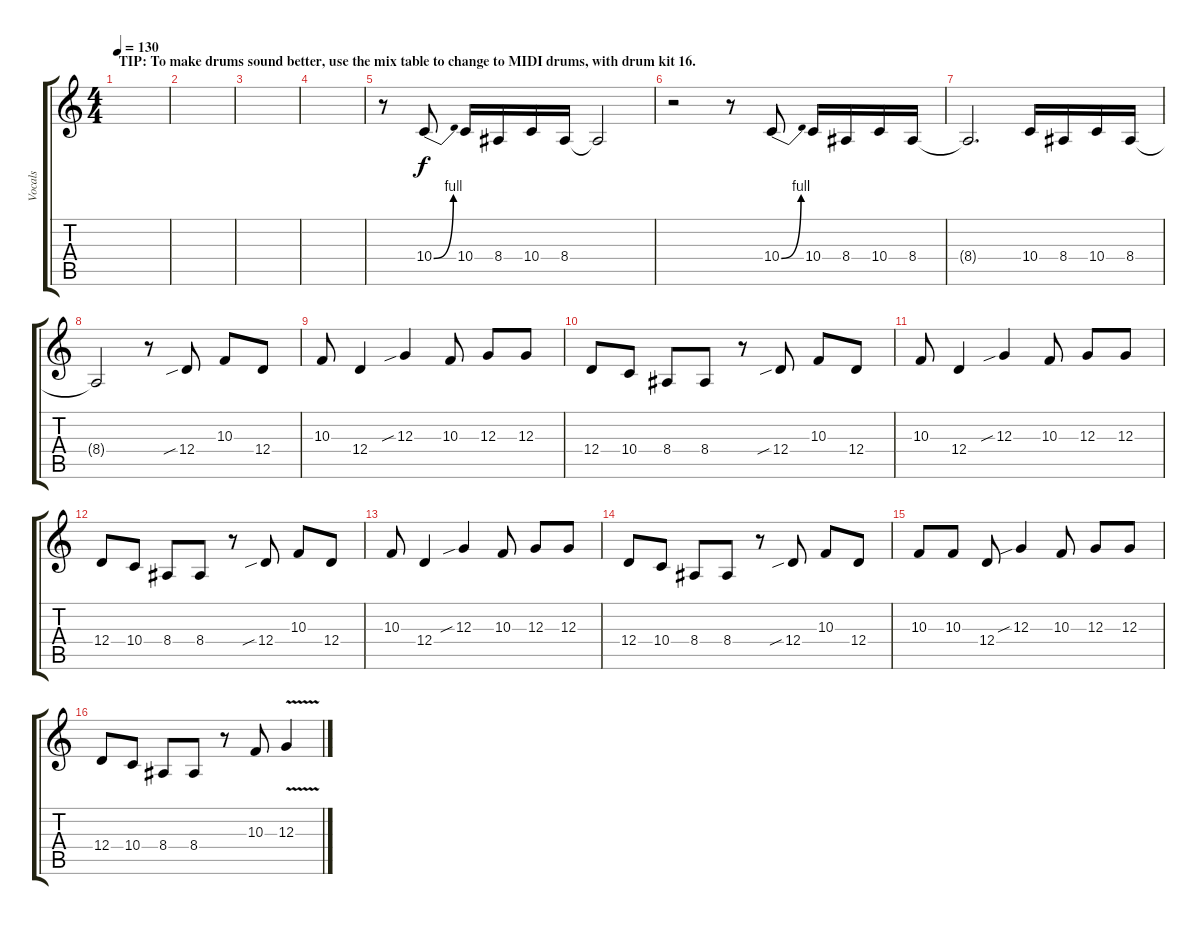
\track ("Vocals" "Vocals") {instrument synthvoice}
\staff {score tabs}
\tuning (E4 B3 G3 D3 A2 E2) {hide}
\ts (4 4)
\section ("" "TIP: To make drums sound better, use the mix table to change to MIDI drums, with drum kit 16.")
\tempo 130
\clef g2
\ks c
|
|
|
|
r.8{volume 5 balance 1} 10.4{be (bend 0 0 60 4)}.8 10.4.16 8.4.16 10.4.16 8.4.16 8.4{t}.2 |
r.2 r.8 10.4{be (bend 0 0 60 4)}.8 10.4.16 8.4.16 10.4.16 8.4.16 |
8.4{t}.2{d} 10.4.16 8.4.16 10.4.16 8.4.16 |
8.4{t}.2 r.8 12.4{sib}.8{volume 13 balance 8} 10.3.8 12.4.8 |
10.3.8 12.4.4 12.3{sib}.4 10.3.8 12.3.8 12.3.8 |
12.4.8 10.4.8 8.4.8 8.4.8 r.8 12.4{sib}.8 10.3.8 12.4.8 |
10.3.8 12.4.4 12.3{sib}.4 10.3.8 12.3.8 12.3.8 |
12.4.8 10.4.8 8.4.8 8.4.8 r.8 12.4{sib}.8 10.3.8 12.4.8 |
10.3.8 12.4.4 12.3{sib}.4 10.3.8 12.3.8 12.3.8 |
12.4.8 10.4.8 8.4.8 8.4.8 r.8 12.4{sib}.8 10.3.8 12.4.8 |
10.3.8 10.3.8 12.4.8 12.3{sib}.4 10.3.8 12.3.8 12.3.8 |
12.4.8 10.4.8 8.4.8 8.4.8 r.8 10.3.8 12.3{v}.4
